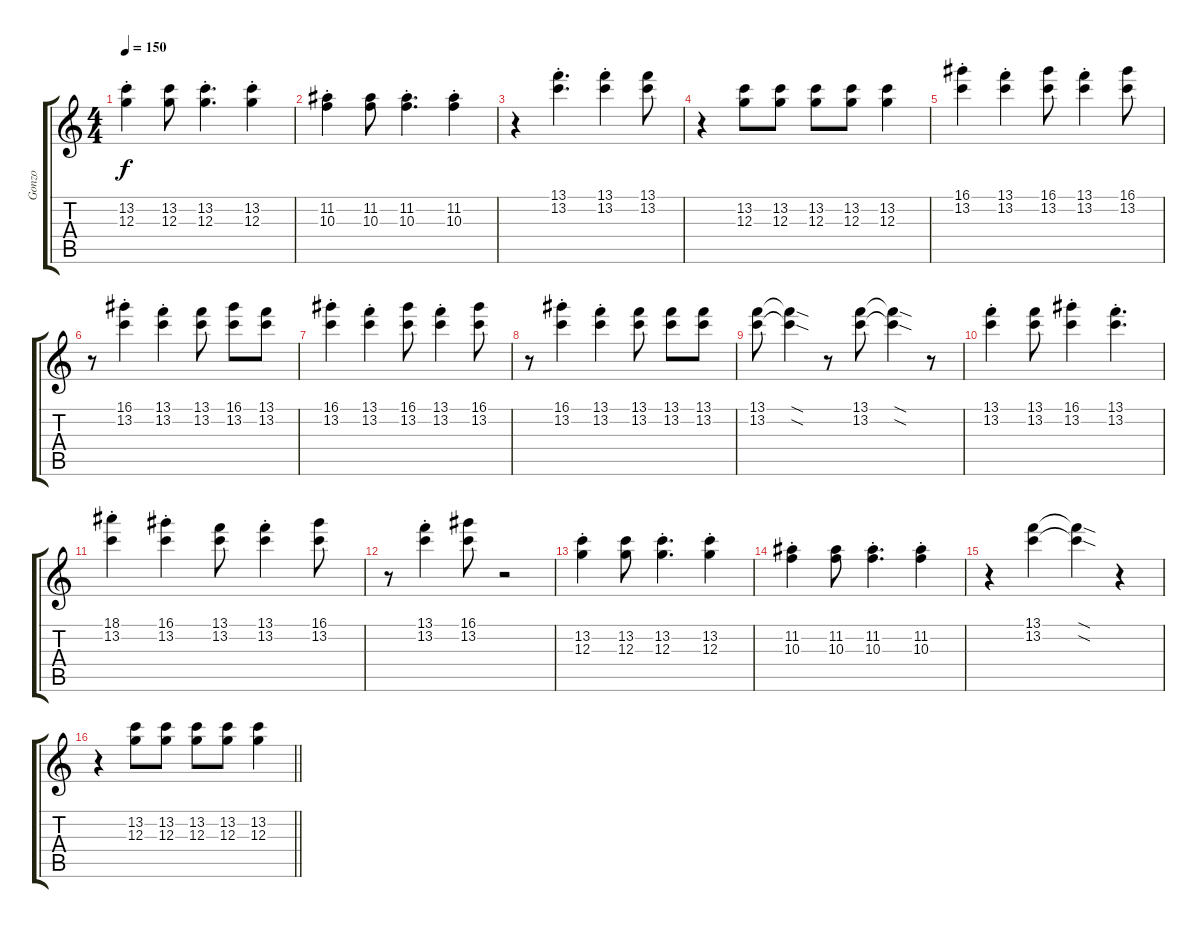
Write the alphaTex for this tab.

\track ("Gonzo" "Gonzo") {instrument electricguitarmuted}
\staff {score tabs}
\tuning (E4 B3 G3 D3 A2 E2) {hide}
\ts (4 4)
\tempo 150
\clef g2
\ks c
(13.2{st} 12.3{st}).4{dy f} (13.2 12.3).8 (13.2{st} 12.3{st}).4{d} (13.2{st} 12.3{st}).4 |
(11.2{st} 10.3{st}).4 (11.2 10.3).8 (11.2{st} 10.3{st}).4{d} (11.2{st} 10.3{st}).4 |
r.4 (13.1{st} 13.2{st}).4{d} (13.1{st} 13.2{st}).4 (13.1 13.2).8 |
r.4 (13.2 12.3).8 (13.2 12.3).8 (13.2 12.3).8 (13.2 12.3).8 (13.2 12.3).4 |
(16.1{st} 13.2{st}).4 (13.1{st} 13.2{st}).4 (16.1 13.2).8 (13.1{st} 13.2{st}).4 (16.1 13.2).8 |
r.8 (16.1{st} 13.2{st}).4 (13.1{st} 13.2{st}).4 (13.1 13.2).8 (16.1 13.2).8 (13.1 13.2).8 |
(16.1{st} 13.2{st}).4 (13.1{st} 13.2{st}).4 (16.1 13.2).8 (13.1{st} 13.2{st}).4 (16.1 13.2).8 |
r.8 (16.1{st} 13.2{st}).4 (13.1{st} 13.2{st}).4 (13.1 13.2).8 (13.1 13.2).8 (13.1 13.2).8 |
(13.1 13.2).8 (13.1{sod t} 13.2{sod t}).4 r.8 (13.1 13.2).8 (13.1{sod t} 13.2{sod t}).4 r.8 |
(13.1{st} 13.2{st}).4 (13.1 13.2).8 (16.1{st} 13.2{st}).4 (13.1{st} 13.2{st}).4{d} |
(18.1{st} 13.2{st}).4 (16.1{st} 13.2{st}).4 (13.1 13.2).8 (13.1{st} 13.2{st}).4 (16.1 13.2).8 |
r.8 (13.1{st} 13.2{st}).4 (16.1 13.2).8 r.2 |
(13.2{st} 12.3{st}).4 (13.2 12.3).8 (13.2{st} 12.3{st}).4{d} (13.2{st} 12.3{st}).4 |
(11.2{st} 10.3{st}).4 (11.2 10.3).8 (11.2{st} 10.3{st}).4{d} (11.2{st} 10.3{st}).4 |
r.4 (13.1 13.2).4 (13.1{sod t} 13.2{sod t}).4 r.4 |
\barLineRight lightlight
r.4 (13.2 12.3).8 (13.2 12.3).8 (13.2 12.3).8 (13.2 12.3).8 (13.2 12.3).4
